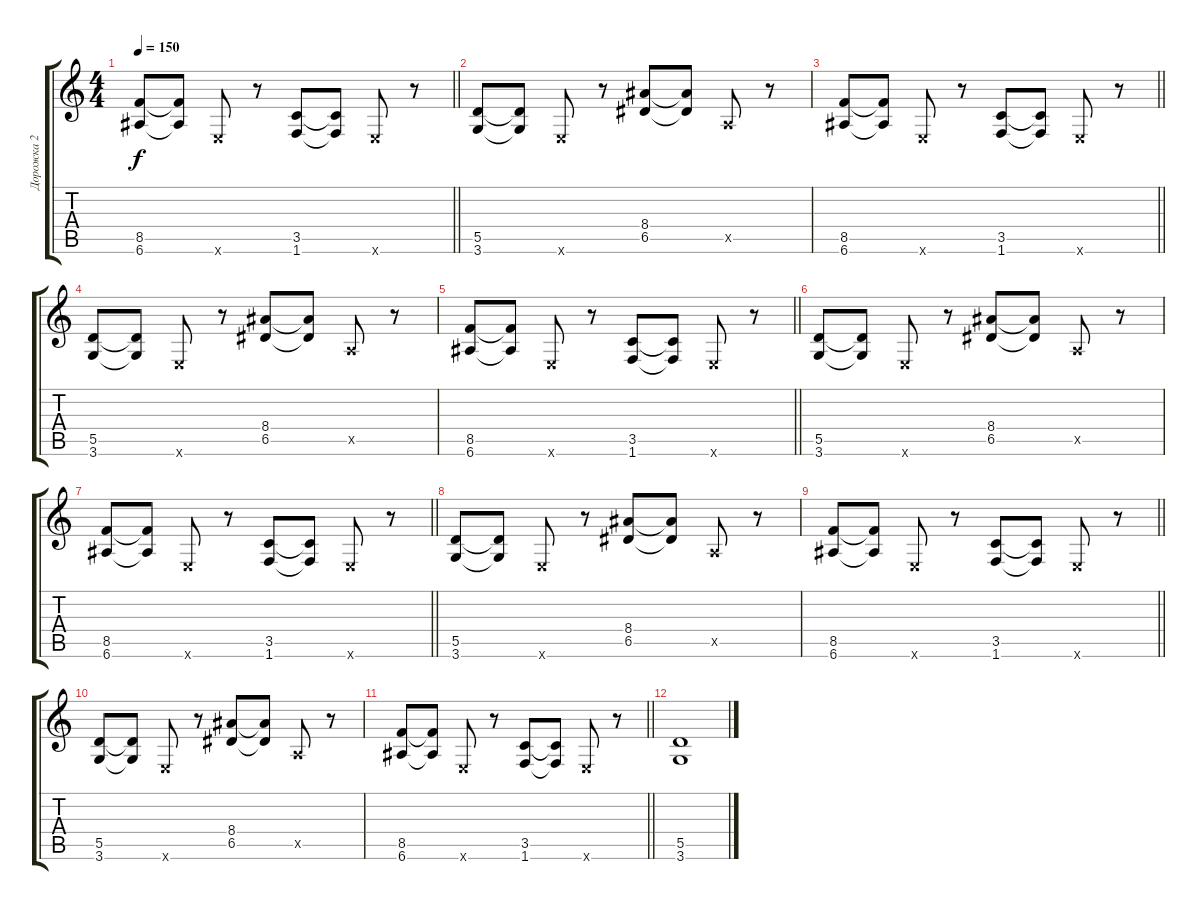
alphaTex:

\track ("Дорожка 2" "Дорожка 2") {instrument acousticguitarsteel}
\staff {score tabs}
\tuning (E4 B3 G3 D3 A2 E2) {hide}
\ts (4 4)
\tempo 150
\clef g2
\barLineRight lightlight
\ks c
(8.5 6.6).8{dy f} (8.5{t} 6.6{t}).8 0.6{x}.8 r.8 (3.5 1.6).8 (3.5{t} 1.6{t}).8 0.6{x}.8 r.8 |
(5.5 3.6).8 (5.5{t} 3.6{t}).8 0.6{x}.8 r.8 (8.4 6.5).8 (8.4{t} 6.5{t}).8 0.5{x}.8 r.8 |
\barLineRight lightlight
(8.5 6.6).8 (8.5{t} 6.6{t}).8 0.6{x}.8 r.8 (3.5 1.6).8 (3.5{t} 1.6{t}).8 0.6{x}.8 r.8 |
(5.5 3.6).8 (5.5{t} 3.6{t}).8 0.6{x}.8 r.8 (8.4 6.5).8 (8.4{t} 6.5{t}).8 0.5{x}.8 r.8 |
\barLineRight lightlight
(8.5 6.6).8 (8.5{t} 6.6{t}).8 0.6{x}.8 r.8 (3.5 1.6).8 (3.5{t} 1.6{t}).8 0.6{x}.8 r.8 |
(5.5 3.6).8 (5.5{t} 3.6{t}).8 0.6{x}.8 r.8 (8.4 6.5).8 (8.4{t} 6.5{t}).8 0.5{x}.8 r.8 |
\barLineRight lightlight
(8.5 6.6).8 (8.5{t} 6.6{t}).8 0.6{x}.8 r.8 (3.5 1.6).8 (3.5{t} 1.6{t}).8 0.6{x}.8 r.8 |
(5.5 3.6).8 (5.5{t} 3.6{t}).8 0.6{x}.8 r.8 (8.4 6.5).8 (8.4{t} 6.5{t}).8 0.5{x}.8 r.8 |
\barLineRight lightlight
(8.5 6.6).8 (8.5{t} 6.6{t}).8 0.6{x}.8 r.8 (3.5 1.6).8 (3.5{t} 1.6{t}).8 0.6{x}.8 r.8 |
(5.5 3.6).8 (5.5{t} 3.6{t}).8 0.6{x}.8 r.8 (8.4 6.5).8 (8.4{t} 6.5{t}).8 0.5{x}.8 r.8 |
\barLineRight lightlight
(8.5 6.6).8 (8.5{t} 6.6{t}).8 0.6{x}.8 r.8 (3.5 1.6).8 (3.5{t} 1.6{t}).8 0.6{x}.8 r.8 |
(5.5 3.6).1
